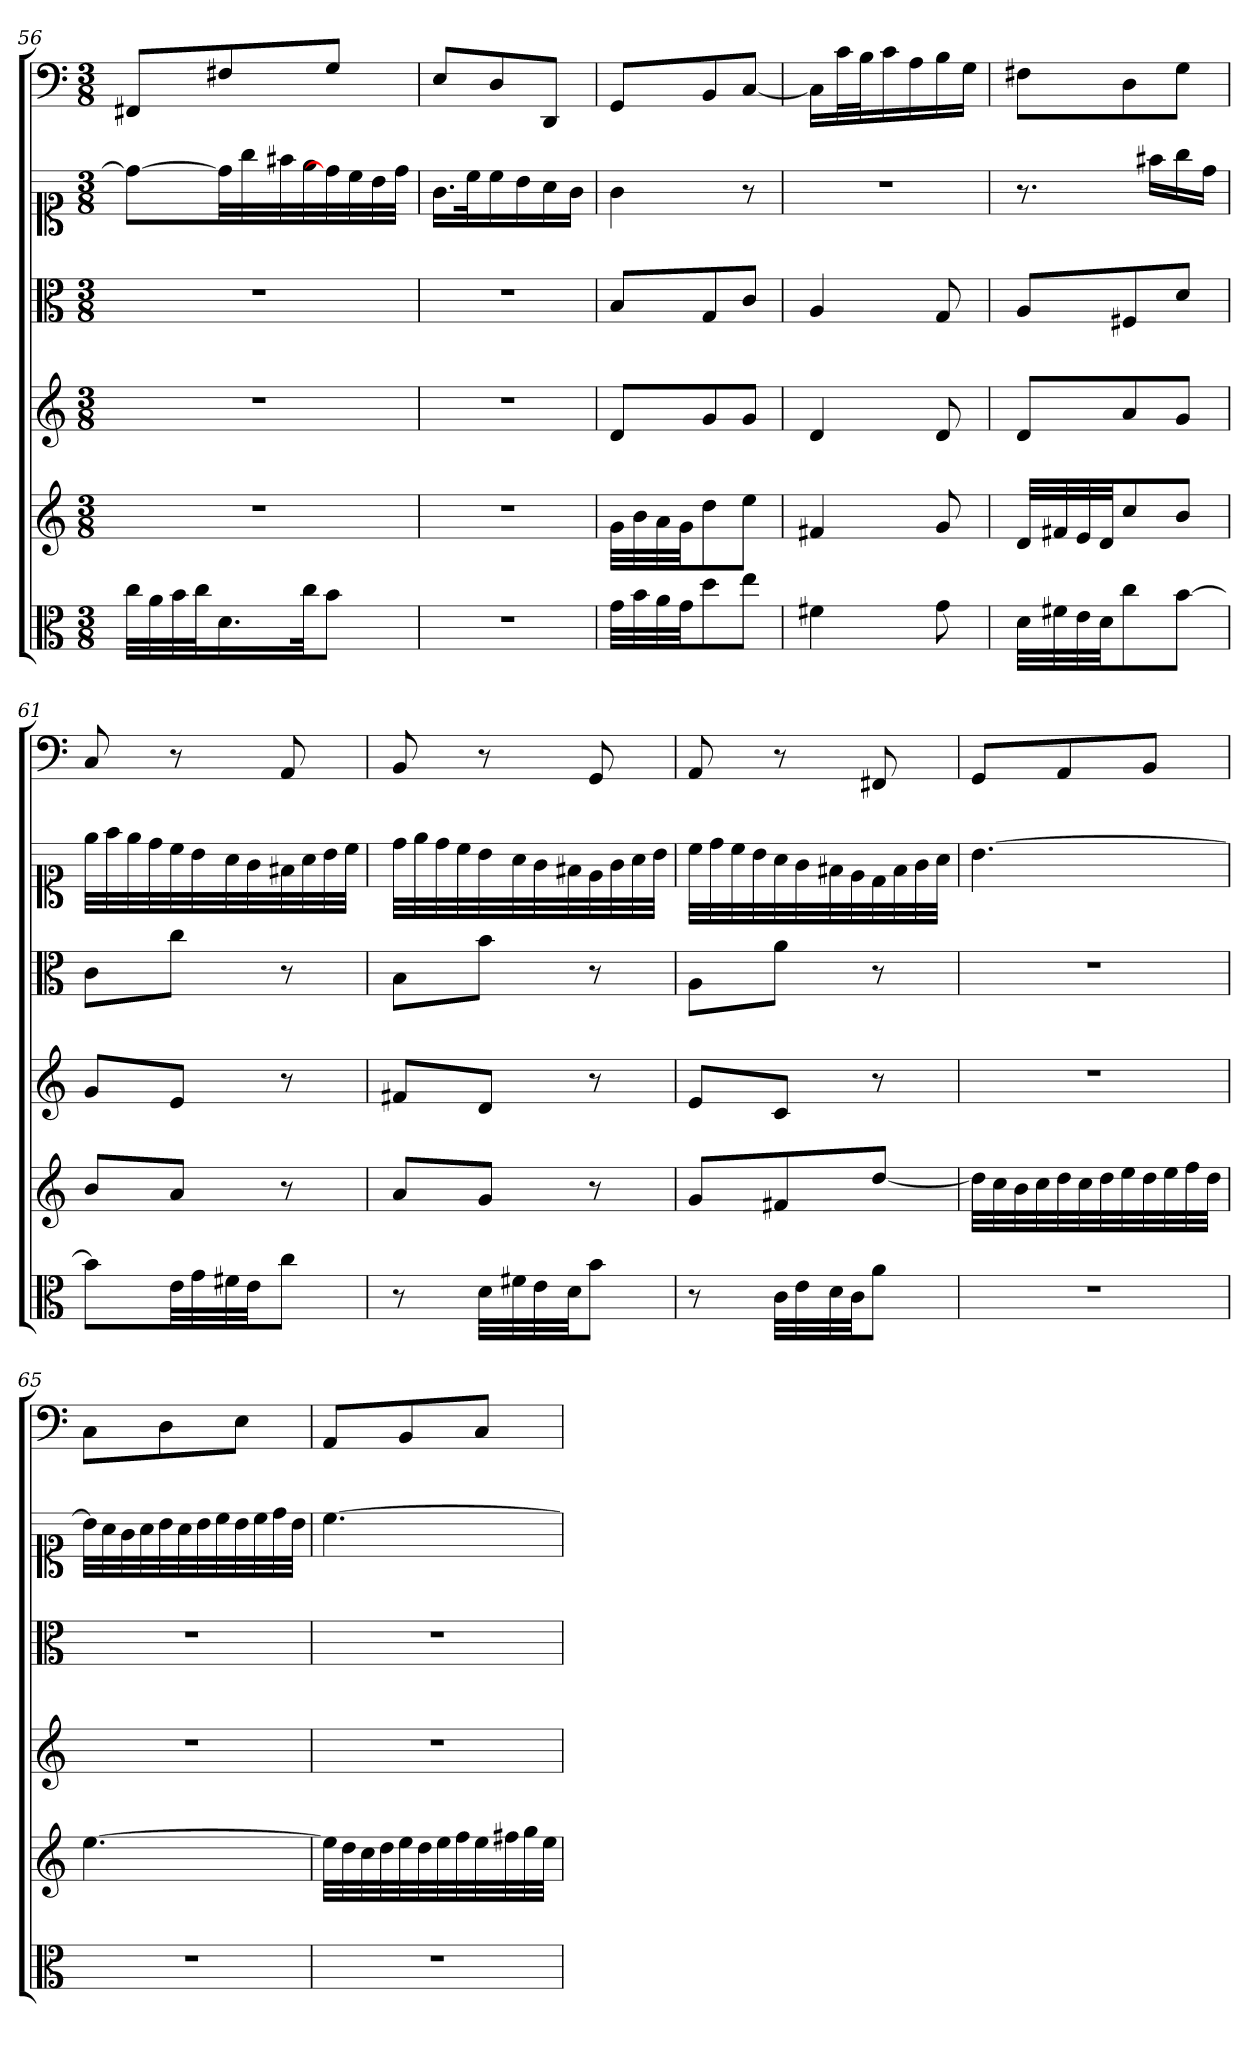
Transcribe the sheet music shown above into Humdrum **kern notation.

**kern	**kern	**kern	**kern	**kern	**kern
*part6	*part5	*part4	*part3	*part2	*part1
*staff6	*staff5	*staff4	*staff3	*staff2	*staff1
*clefC3	*	*	*clefC3	*clefC1	*clefF4
*k[]	*k[]	*k[]	*k[]	*k[]	*k[]
*C:	*C:	*C:	*C:	*C:	*C:
*M3/8	*M3/8	*M3/8	*M3/8	*M3/8	*M3/8
=56	=56	=56	=56	=56	=56
32cc\LLL	4.r	4.r	4.r	8dd\L_	8FF#X/L
32a\	.	.	.	.	.
32b\	.	.	.	.	.
32cc\J	.	.	.	.	.
16.d\	.	.	.	32dd\LL]	8F#X/
.	.	.	.	32gg\	.
.	.	.	.	32ff#X\	.
32cc\Jk	.	.	.	32ee\	.
8b\J	.	.	.	32dd\]	8G/J
.	.	.	.	32cc\	.
.	.	.	.	32b\	.
.	.	.	.	32dd\JJJ	.
=57	=57	=57	=57	=57	=57
4.r	4.r	4.r	4.r	16.g\LL	8E/L
.	.	.	.	32cc\K	.
.	.	.	.	16cc\	8D/
.	.	.	.	16b\	.
.	.	.	.	16a\	8DD/J
.	.	.	.	16g\JJ	.
=58	=58	=58	=58	=58	=58
32g\LLL	32gLLL	8dL	8B/L	4g	8GG/L
32b\	32b	.	.	.	.
32a\	32a	.	.	.	.
32g\JJ	32gJJ	.	.	.	.
8dd\	8dd	8g	8G/	.	8BB/
8ee\J	8eeJ	8gJ	8c/J	8r	[8C/J
=59	=59	=59	=59	=59	=59
4f#X	4f#X	4d	4A	4.r	16C\LL]
.	.	.	.	.	32c\L
.	.	.	.	.	32B\J
.	.	.	.	.	16c\
.	.	.	.	.	16A\
8g	8g	8d	8G	.	16B\
.	.	.	.	.	16G\JJ
=60	=60	=60	=60	=60	=60
32d\LLL	32dLLL	8dL	8A/L	8.r	8F#X\L
32f#X\	32f#X	.	.	.	.
32e\	32e	.	.	.	.
32d\JJ	32dJJ	.	.	.	.
8cc\	8cc	8a	8F#X/	.	8D\
.	.	.	.	16ff#X\LL	.
[8b\J	8bJ	8gJ	8d/J	16gg\	8G\J
.	.	.	.	16dd\JJ	.
=61	=61	=61	=61	=61	=61
8b\L]	8bL	8gL	8c\L	32ee\LLL	8C
.	.	.	.	32ff\	.
.	.	.	.	32ee\	.
.	.	.	.	32dd\	.
32e\LL	8aJ	8eJ	8cc\J	32cc\	8r
32g\	.	.	.	32b\	.
32f#X\	.	.	.	32a\	.
32e\JJ	.	.	.	32g\	.
8cc\J	8r	8r	8r	32f#X\	8AA
.	.	.	.	32a\	.
.	.	.	.	32b\	.
.	.	.	.	32cc\JJJ	.
=62	=62	=62	=62	=62	=62
8r	8aL	8f#XL	8B\L	32dd\LLL	8BB
.	.	.	.	32ee\	.
.	.	.	.	32dd\	.
.	.	.	.	32cc\	.
32d\LLL	8gJ	8dJ	8b\J	32b\	8r
32f#X\	.	.	.	32a\	.
32e\	.	.	.	32g\	.
32d\JJ	.	.	.	32f#X\	.
8b\J	8r	8r	8r	32e\	8GG
.	.	.	.	32g\	.
.	.	.	.	32a\	.
.	.	.	.	32b\JJJ	.
=63	=63	=63	=63	=63	=63
8r	8gL	8eL	8A\L	32cc\LLL	8AA
.	.	.	.	32dd\	.
.	.	.	.	32cc\	.
.	.	.	.	32b\	.
32c\LLL	8f#X	8cJ	8a\J	32a\	8r
32e\	.	.	.	32g\	.
32d\	.	.	.	32f#X\	.
32c\JJ	.	.	.	32e\	.
8a\J	[8ddJ	8r	8r	32d\	8FF#X
.	.	.	.	32f#\	.
.	.	.	.	32g\	.
.	.	.	.	32a\JJJ	.
=64	=64	=64	=64	=64	=64
4.r	32ddLLL]	4.r	4.r	[4.b	8GG/L
.	32cc	.	.	.	.
.	32b	.	.	.	.
.	32cc	.	.	.	.
.	32dd	.	.	.	8AA/
.	32cc	.	.	.	.
.	32dd	.	.	.	.
.	32ee	.	.	.	.
.	32dd	.	.	.	8BB/J
.	32ee	.	.	.	.
.	32ff	.	.	.	.
.	32ddJJJ	.	.	.	.
=65	=65	=65	=65	=65	=65
4.r	[4.ee	4.r	4.r	32b\LLL]	8C\L
.	.	.	.	32a\	.
.	.	.	.	32g\	.
.	.	.	.	32a\	.
.	.	.	.	32b\	8D\
.	.	.	.	32a\	.
.	.	.	.	32b\	.
.	.	.	.	32cc\	.
.	.	.	.	32b\	8E\J
.	.	.	.	32cc\	.
.	.	.	.	32dd\	.
.	.	.	.	32b\JJJ	.
=66	=66	=66	=66	=66	=66
4.r	32eeLLL]	4.r	4.r	[4.cc	8AA/L
.	32dd	.	.	.	.
.	32cc	.	.	.	.
.	32dd	.	.	.	.
.	32ee	.	.	.	8BB/
.	32dd	.	.	.	.
.	32ee	.	.	.	.
.	32ff	.	.	.	.
.	32ee	.	.	.	8C/J
.	32ff#X	.	.	.	.
.	32gg	.	.	.	.
.	32eeJJJ	.	.	.	.
=	=	=	=	=	=
*-	*-	*-	*-	*-	*-
